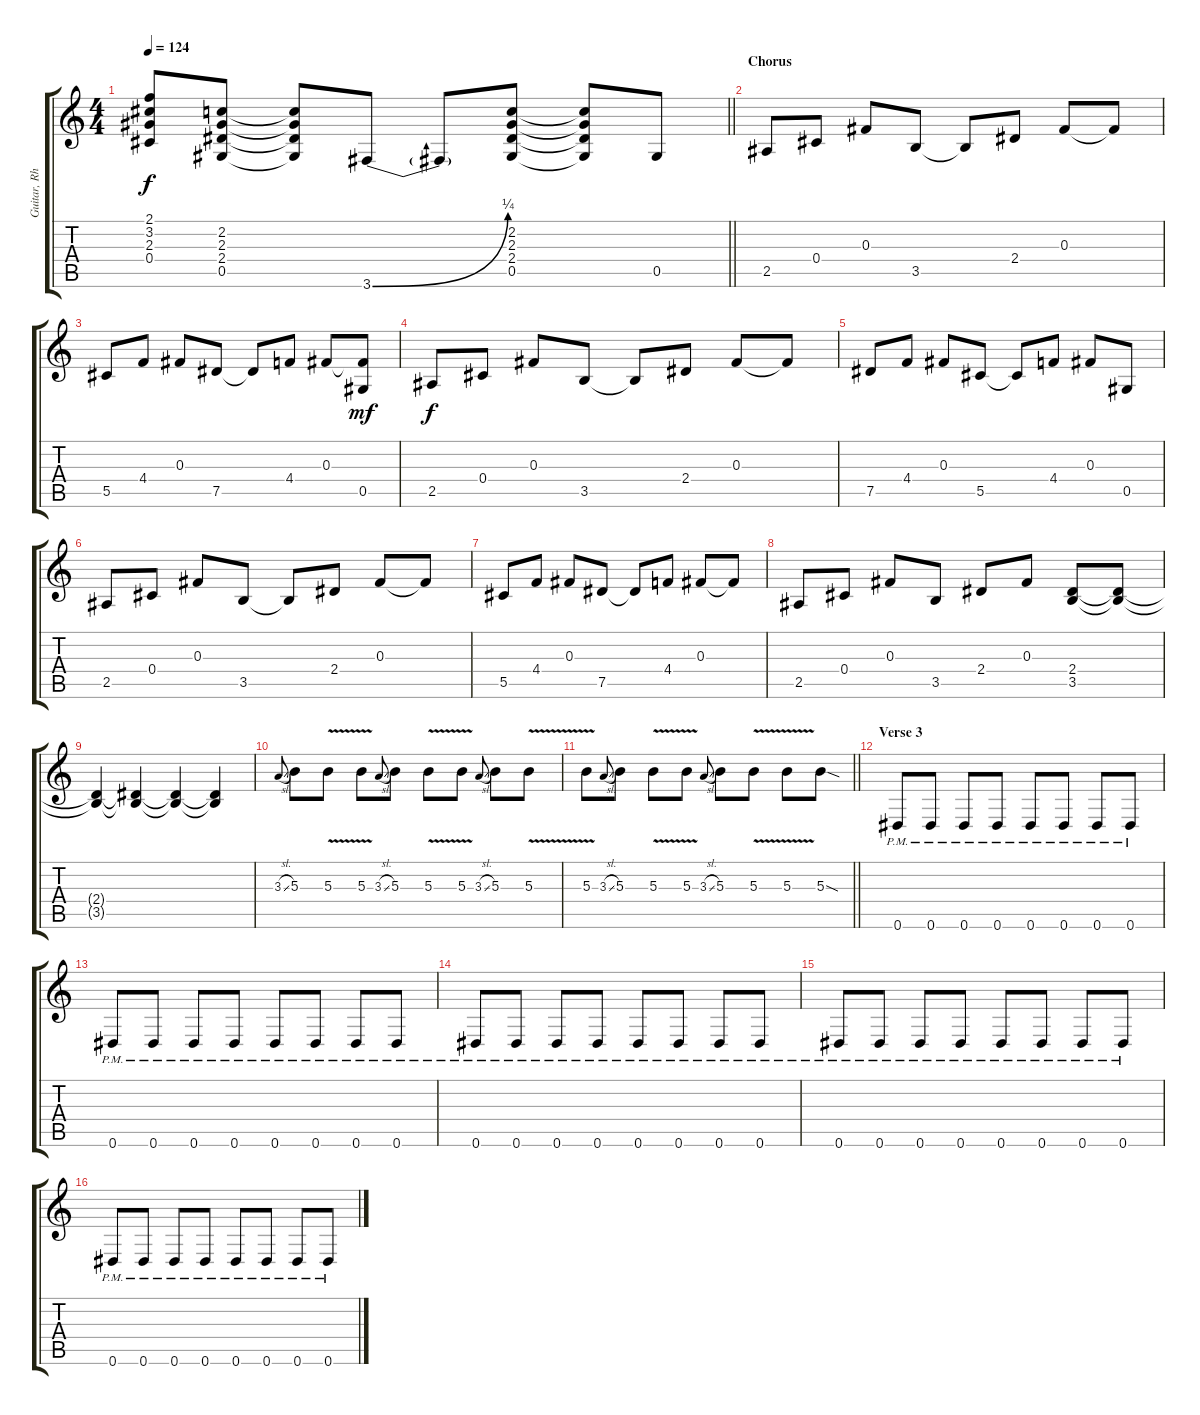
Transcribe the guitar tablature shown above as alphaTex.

\track ("Guitar, Rhythm" "Guitar, Rh") {instrument distortionguitar}
\staff {score tabs}
\tuning (Eb4 Bb3 Gb3 Db3 Ab2 Eb2) {hide}
\ts (4 4)
\tempo 124
\clef g2
\barLineRight lightlight
\ks c
(2.1{t} 3.2{t} 2.3{t} 0.4{t}).8{dy f} (2.2 2.3 2.4 0.5).8 (2.2{t} 2.3{t} 2.4{t} 0.5{t}).8 3.6{be (bend 0 0 60 1)}.8 3.6{t}.8 (2.2 2.3 2.4 0.5).8 (2.2{t} 2.3{t} 2.4{t} 0.5{t}).8 0.5.8 |
\section ("" "Chorus")
2.5.8 0.4.8 0.3.8 3.5.8 3.5{t}.8 2.4.8 0.3.8 0.3{t}.8 |
5.5.8 4.4.8 0.3.8 7.5.8 7.5{t}.8 4.4.8 0.3.8 (0.3{t} 0.5).8{dy mf} |
2.5.8{dy f} 0.4.8 0.3.8 3.5.8 3.5{t}.8 2.4.8 0.3.8 0.3{t}.8 |
7.5.8 4.4.8 0.3.8 5.5.8 5.5{t}.8 4.4.8 0.3.8 0.5.8 |
2.5.8 0.4.8 0.3.8 3.5.8 3.5{t}.8 2.4.8 0.3.8 0.3{t}.8 |
5.5.8 4.4.8 0.3.8 7.5.8 7.5{t}.8 4.4.8 0.3.8 0.3{t}.8 |
2.5.8 0.4.8 0.3.8 3.5.8 2.4.8 0.3.8 (2.4 3.5).8 (2.4{t} 3.5{t}).8 |
(2.4{t} 3.5{t}).4 (2.4{t} 3.5{t}).4 (2.4{t} 3.5{t}).4 (2.4{t} 3.5{t}).4 |
3.3{sl}.8{gr onbeat} 5.3.8 5.3{v}.8 5.3{v}.8 3.3{sl}.8{gr onbeat} 5.3.8 5.3{v}.8 5.3{v}.8 3.3{sl}.8{gr onbeat} 5.3.8 5.3{v}.8 |
\barLineRight lightlight
5.3{v}.8 3.3{sl}.8{gr onbeat} 5.3.8 5.3{v}.8 5.3{v}.8 3.3{sl}.8{gr onbeat} 5.3.8 5.3{v}.8 5.3{v}.8 5.3{sod}.8 |
\section ("" "Verse 3")
0.6{pm}.8 0.6{pm}.8 0.6{pm}.8 0.6{pm}.8 0.6{pm}.8 0.6{pm}.8 0.6{pm}.8 0.6{pm}.8 |
0.6{pm}.8 0.6{pm}.8 0.6{pm}.8 0.6{pm}.8 0.6{pm}.8 0.6{pm}.8 0.6{pm}.8 0.6{pm}.8 |
0.6{pm}.8 0.6{pm}.8 0.6{pm}.8 0.6{pm}.8 0.6{pm}.8 0.6{pm}.8 0.6{pm}.8 0.6{pm}.8 |
0.6{pm}.8 0.6{pm}.8 0.6{pm}.8 0.6{pm}.8 0.6{pm}.8 0.6{pm}.8 0.6{pm}.8 0.6{pm}.8 |
0.6{pm}.8 0.6{pm}.8 0.6{pm}.8 0.6{pm}.8 0.6{pm}.8 0.6{pm}.8 0.6{pm}.8 0.6{pm}.8
